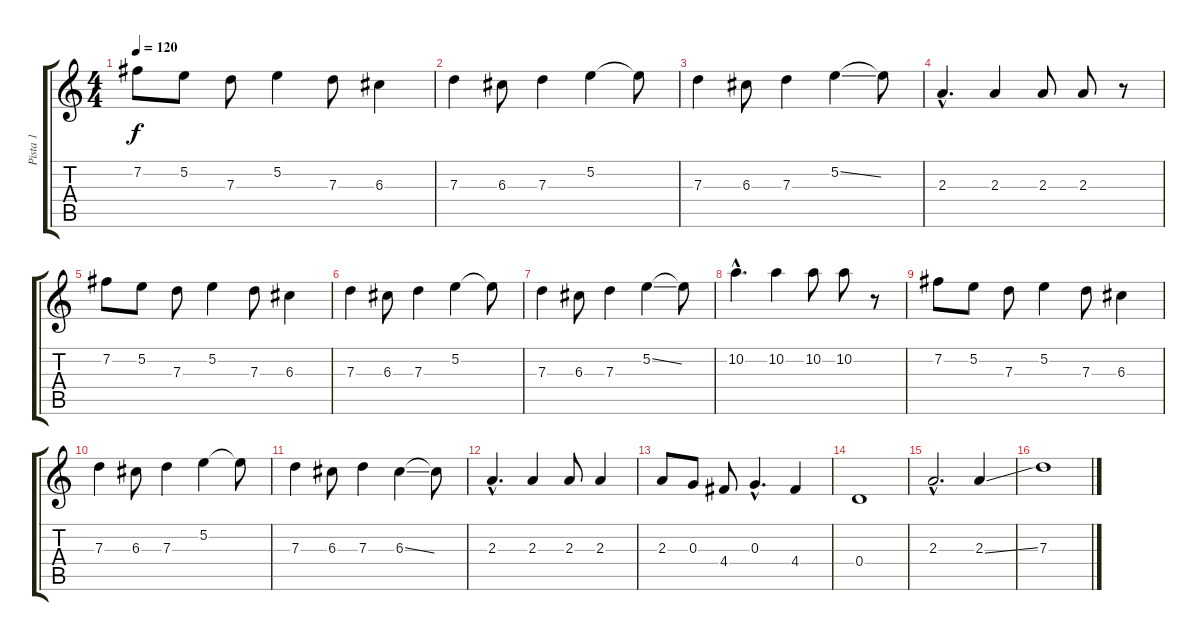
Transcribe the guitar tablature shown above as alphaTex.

\track ("Pista 1" "Pista 1") {instrument electricguitarclean}
\staff {score tabs}
\tuning (E4 B3 G3 D3 A2 E2) {hide}
\ts (4 4)
\tempo 120
\clef g2
\ks c
7.2.8{dy f instrument electricguitarclean} 5.2.8 7.3.8 5.2.4 7.3.8 6.3.4 |
7.3.4 6.3.8 7.3.4 5.2.4 5.2{t}.8 |
7.3.4 6.3.8 7.3.4 5.2{ss}.4 5.2{t}.8 |
2.3{hac}.4{d} 2.3.4 2.3.8 2.3.8 r.8 |
7.2.8 5.2.8 7.3.8 5.2.4 7.3.8 6.3.4 |
7.3.4 6.3.8 7.3.4 5.2.4 5.2{t}.8 |
7.3.4 6.3.8 7.3.4 5.2{ss}.4 5.2{t}.8 |
10.2{hac}.4{d} 10.2.4 10.2.8 10.2.8 r.8 |
7.2.8 5.2.8 7.3.8 5.2.4 7.3.8 6.3.4 |
7.3.4 6.3.8 7.3.4 5.2.4 5.2{t}.8 |
7.3.4 6.3.8 7.3.4 6.3{ss}.4 6.3{t}.8 |
2.3{hac}.4{d} 2.3.4 2.3.8 2.3.4 |
2.3.8 0.3.8 4.4.8 0.3{hac}.4{d} 4.4.4 |
0.4.1 |
2.3{hac}.2{d} 2.3{ss}.4 |
7.3.1
